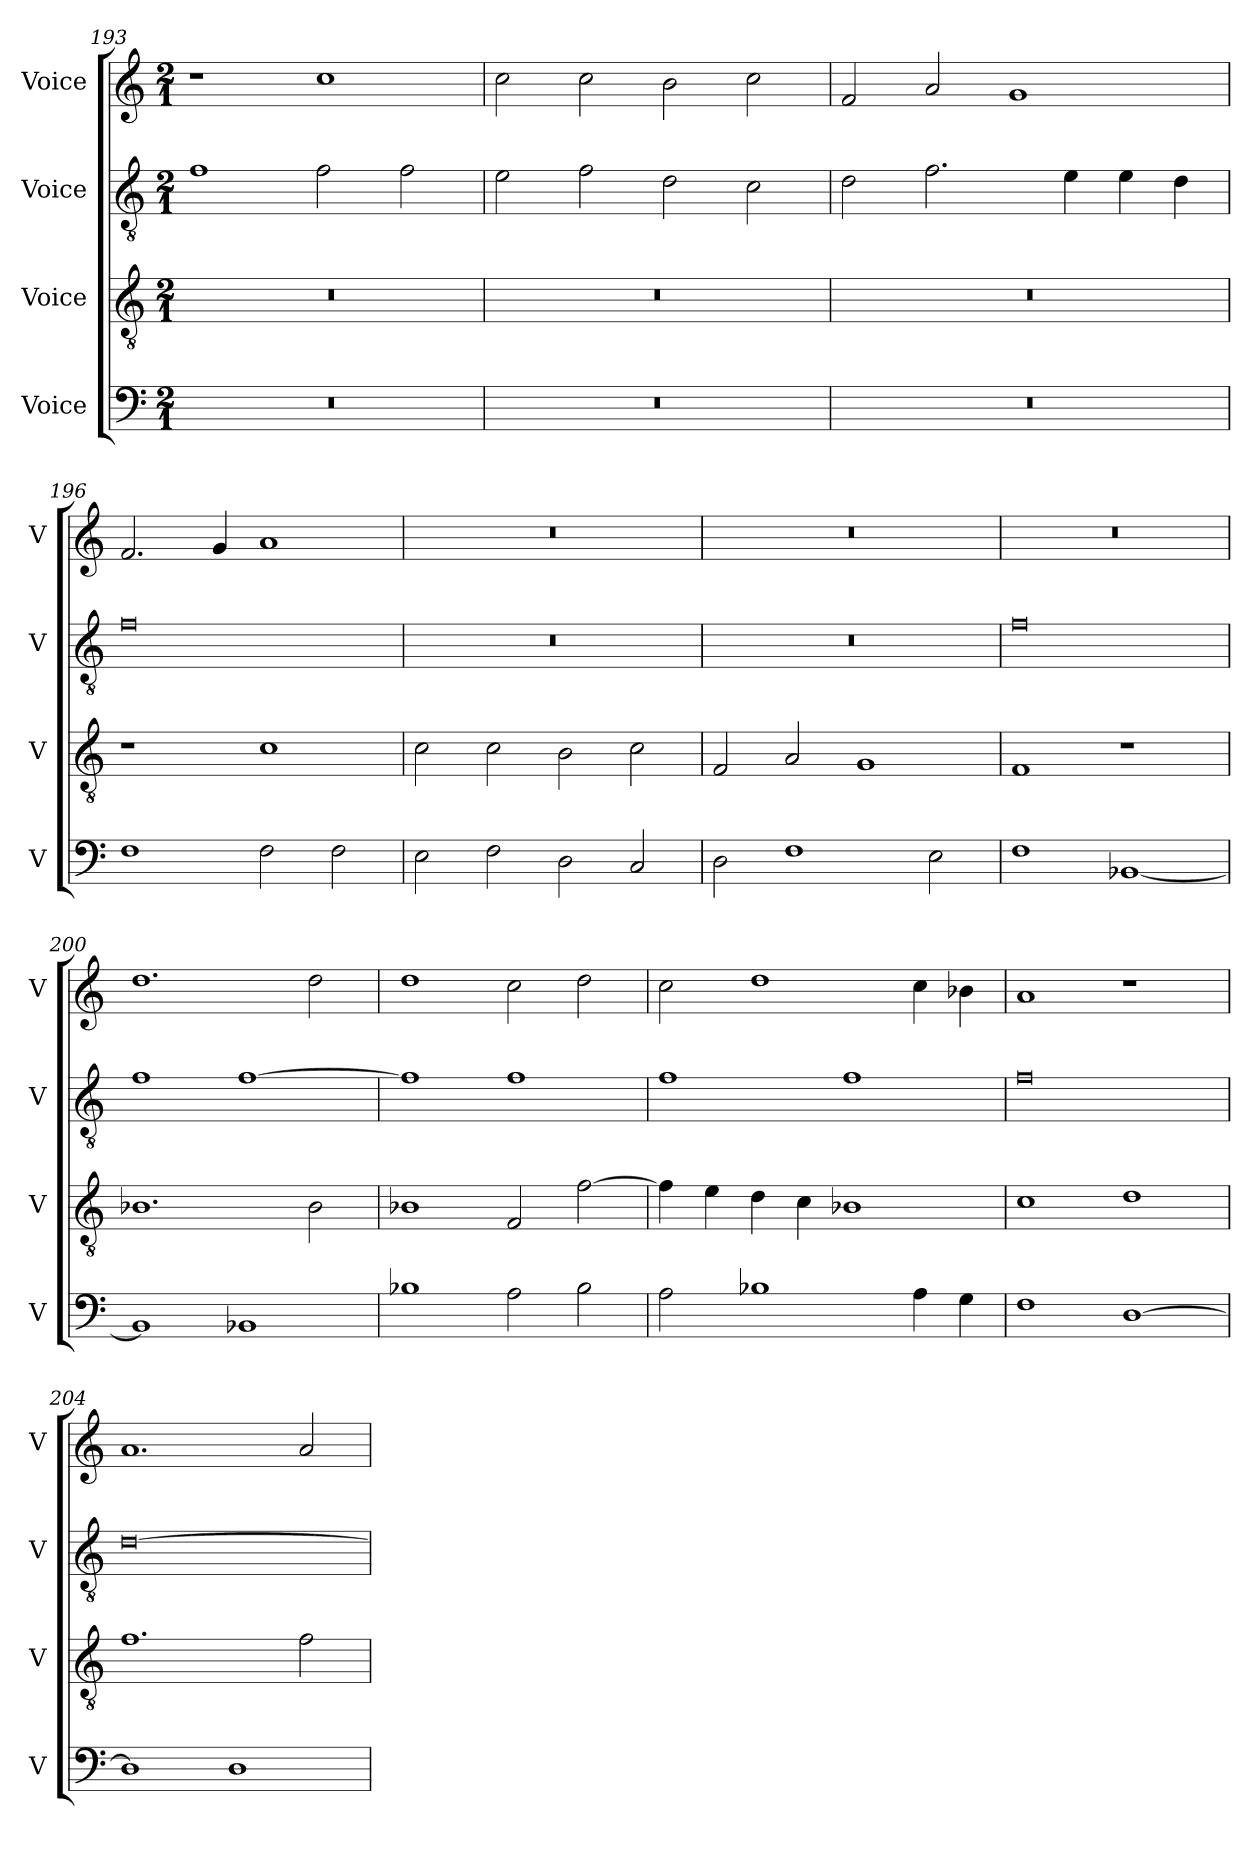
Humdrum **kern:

**kern	**kern	**kern	**kern
*part4	*part3	*part2	*part1
*staff4	*staff3	*staff2	*staff1
*I"Voice	*I"Voice	*I"Voice	*I"Voice
*I'V	*I'V	*I'V	*I'V
*clefF4	*clefGv2	*clefGv2	*clefG2
*k[]	*k[]	*k[]	*k[]
*M2/1	*M2/1	*M2/1	*M2/1
=193	=193	=193	=193
0r	0r	1f	1r
.	.	2f\	1cc
.	.	2f\	.
=194	=194	=194	=194
0r	0r	2e\	2cc\
.	.	2f\	2cc\
.	.	2d\	2b\
.	.	2c\	2cc\
!!LO:LB:g=z
=195	=195	=195	=195
0r	0r	2d\	2f/
.	.	2.f\	2a/
.	.	.	1g
.	.	4e\	.
.	.	4e\	.
.	.	4d\	.
=196	=196	=196	=196
1F	1r	0f	2.f/
.	.	.	4g/
2F\	1c	.	1a
2F\	.	.	.
=197	=197	=197	=197
2E\	2c\	0r	0r
2F\	2c\	.	.
2D\	2B\	.	.
2C/	2c\	.	.
=198	=198	=198	=198
2D\	2F/	0r	0r
1F	2A/	.	.
.	1G	.	.
2E\	.	.	.
!!LO:LB:g=z
=199	=199	=199	=199
1F	1F	0f	0r
[1BB-X	1r	.	.
=200	=200	=200	=200
1BB-]	1.B-X	1f	1.dd
1BB-X	.	[1f	.
.	2B-\	.	2dd\
=201	=201	=201	=201
1B-X	1B-X	1f]	1dd
2A\	2F/	1f	2cc\
2B-\	[2f\	.	2dd\
=202	=202	=202	=202
2A\	4f\]	1f	2cc\
.	4e\	.	.
1B-X	4d\	.	1dd
.	4c\	.	.
.	1B-X	1f	.
4A\	.	.	4cc\
4G\	.	.	4b-X\
!!LO:LB:g=z
=203	=203	=203	=203
1F	1c	0f	1a
[1D	1d	.	1r
=204	=204	=204	=204
1D]	1.f	[0d	1.a
1D	.	.	.
.	2f\	.	2a/
=	=	=	=
*-	*-	*-	*-
